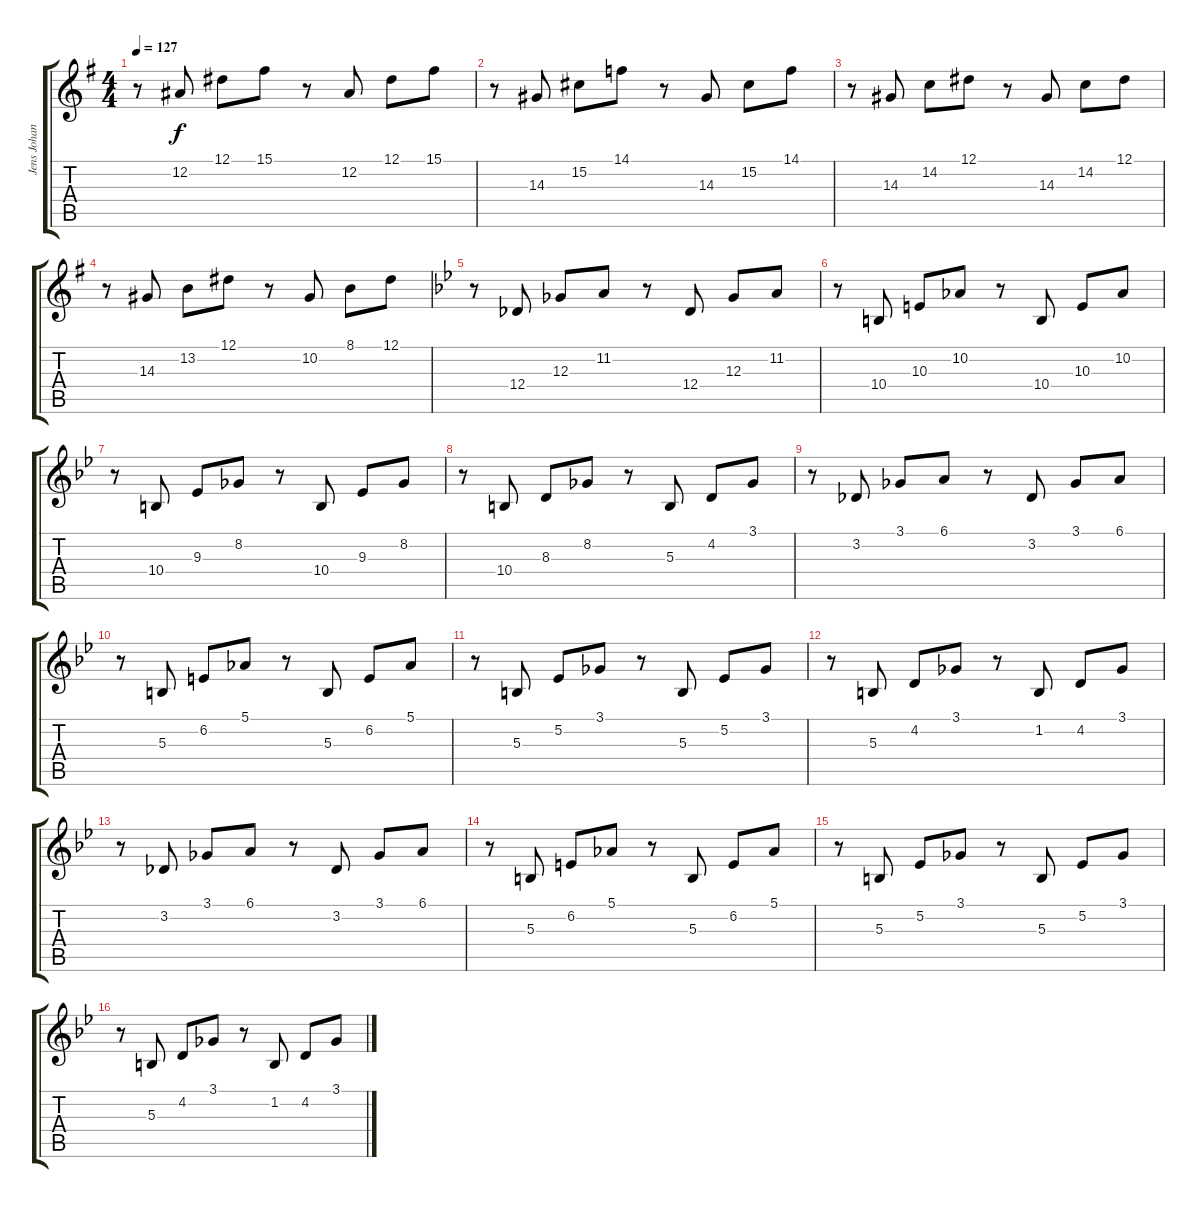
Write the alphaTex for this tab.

\track ("Jens Johansson II" "Jens Johan") {instrument synthstrings1}
\staff {score tabs}
\tuning (Eb4 Bb3 Gb3 Db3 Ab2 Eb2) {hide}
\ts (4 4)
\tempo 127
\clef g2
\ks g
r.8{dy f volume 14 instrument stringensemble1} 12.2.8 12.1.8 15.1.8 r.8 12.2.8 12.1.8 15.1.8 |
r.8 14.3.8 15.2.8 14.1.8 r.8 14.3.8 15.2.8 14.1.8 |
r.8 14.3.8 14.2.8 12.1.8 r.8 14.3.8 14.2.8 12.1.8 |
r.8 14.3.8 13.2.8 12.1.8 r.8 10.2.8 8.1.8 12.1.8 |
\ks bb
r.8 12.4.8 12.3.8 11.2.8 r.8 12.4.8 12.3.8 11.2.8 |
r.8 10.4.8 10.3.8 10.2.8 r.8 10.4.8 10.3.8 10.2.8 |
r.8 10.4.8 9.3.8 8.2.8 r.8 10.4.8 9.3.8 8.2.8 |
r.8 10.4.8 8.3.8 8.2.8 r.8 5.3.8 4.2.8 3.1.8 |
r.8 3.2.8 3.1.8 6.1.8 r.8 3.2.8 3.1.8 6.1.8 |
r.8 5.3.8 6.2.8 5.1.8 r.8 5.3.8 6.2.8 5.1.8 |
r.8 5.3.8 5.2.8 3.1.8 r.8 5.3.8 5.2.8 3.1.8 |
r.8 5.3.8 4.2.8 3.1.8 r.8 1.2.8 4.2.8 3.1.8 |
r.8 3.2.8 3.1.8 6.1.8 r.8 3.2.8 3.1.8 6.1.8 |
r.8 5.3.8 6.2.8 5.1.8 r.8 5.3.8 6.2.8 5.1.8 |
r.8 5.3.8 5.2.8 3.1.8 r.8 5.3.8 5.2.8 3.1.8 |
r.8 5.3.8 4.2.8 3.1.8 r.8 1.2.8 4.2.8 3.1.8
